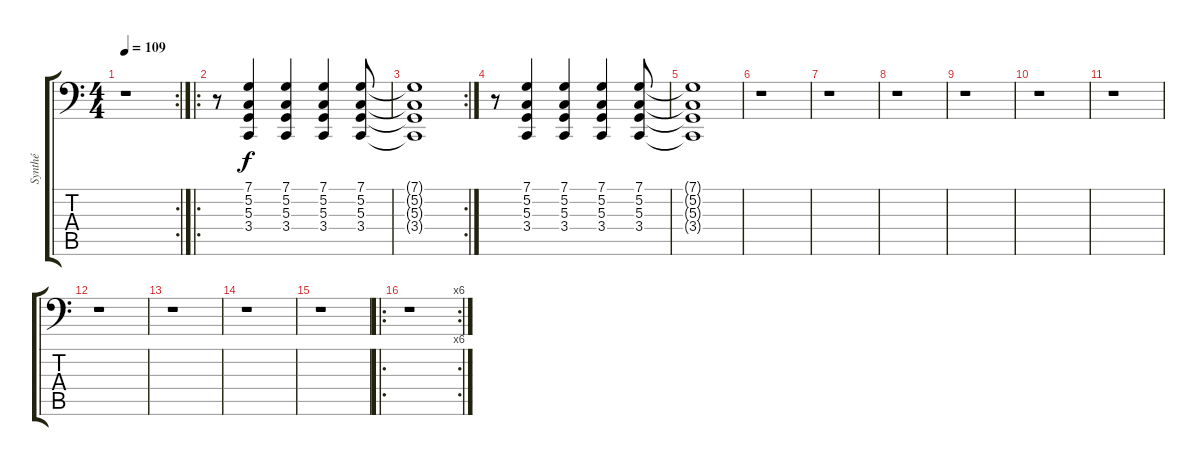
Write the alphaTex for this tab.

\track ("Synthé" "Synthé") {instrument synthbrass2}
\staff {score tabs}
\tuning (C3 G2 D2 A1 E1 B0) {hide}
\rc 2
\ts (4 4)
\tempo 109
\clef f4
\ks c
r.1{dy f} |
\ro
r.8 (7.1 5.2 5.3 3.4).4 (7.1 5.2 5.3 3.4).4 (7.1 5.2 5.3 3.4).4 (7.1 5.2 5.3 3.4).8 |
\rc 2
(7.1{t} 5.2{t} 5.3{t} 3.4{t}).1 |
r.8 (7.1 5.2 5.3 3.4).4 (7.1 5.2 5.3 3.4).4 (7.1 5.2 5.3 3.4).4 (7.1 5.2 5.3 3.4).8 |
(7.1{t} 5.2{t} 5.3{t} 3.4{t}).1 |
r.1 |
r.1 |
r.1 |
r.1 |
r.1 |
r.1 |
r.1 |
r.1 |
r.1 |
r.1 |
\ro
\rc 6
r.1
